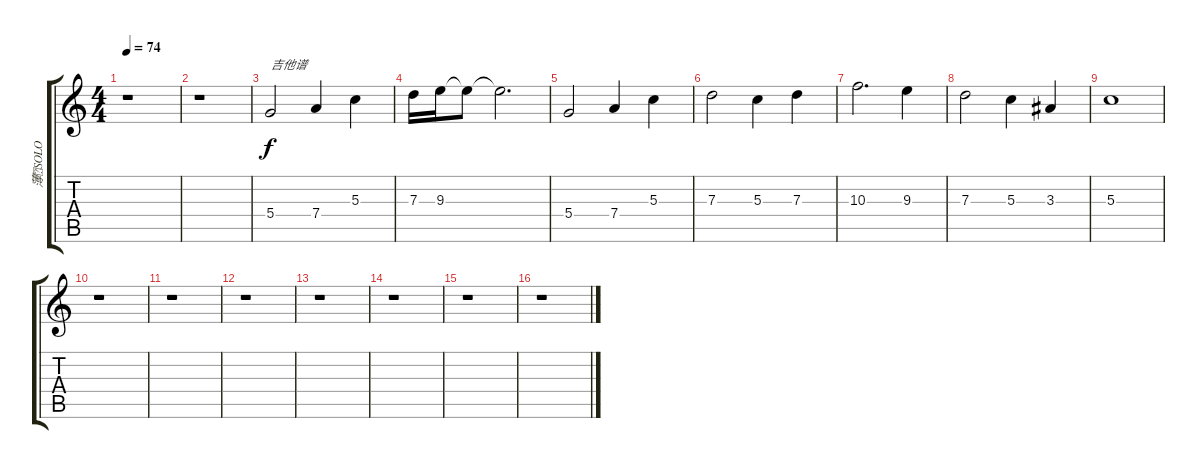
\track ("薄SOLO" "薄SOLO") {instrument electricguitarjazz}
\staff {score tabs}
\tuning (E4 B3 G3 D3 A2 E2) {hide}
\ts (4 4)
\tempo 74
\clef g2
\ks c
r.1{dy f instrument electricguitarjazz} |
r.1 |
5.4.2{txt "吉他谱"} 7.4.4 5.3.4 |
7.3.16 9.3.16 9.3{t}.8 9.3{t}.2{d} |
5.4.2 7.4.4 5.3.4 |
7.3.2 5.3.4 7.3.4 |
10.3.2{d} 9.3.4 |
7.3.2 5.3.4 3.3.4 |
5.3.1 |
r.1 |
r.1 |
r.1 |
r.1 |
r.1 |
r.1 |
r.1
